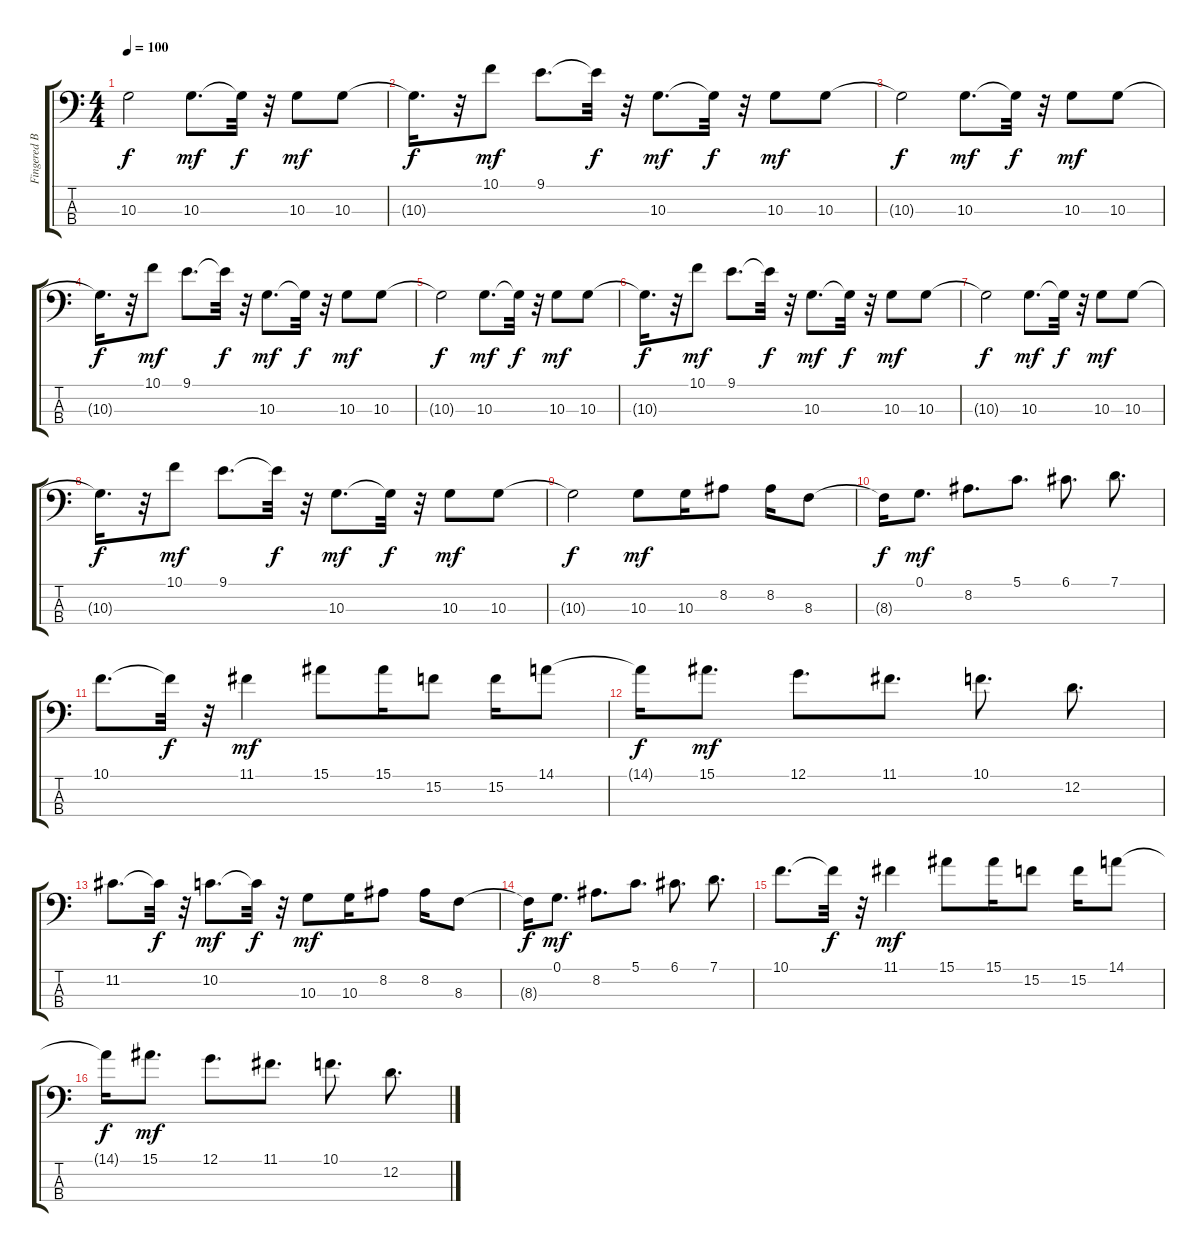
\track ("Fingered Bass" "Fingered B") {instrument electricbassfinger}
\staff {score tabs}
\tuning (G2 D2 A1 E1) {hide}
\ts (4 4)
\tempo 100
\clef f4
\ks c
10.3{t}.2{dy f} 10.3.8{d dy mf} 10.3{t}.32{dy f} r.32 10.3.8{dy mf} 10.3.8 |
10.3{t}.16{d dy f} r.32 10.1.8{dy mf} 9.1.8{d} 9.1{t}.32{dy f} r.32 10.3.8{d dy mf} 10.3{t}.32{dy f} r.32 10.3.8{dy mf} 10.3.8 |
10.3{t}.2{dy f} 10.3.8{d dy mf} 10.3{t}.32{dy f} r.32 10.3.8{dy mf} 10.3.8 |
10.3{t}.16{d dy f} r.32 10.1.8{dy mf} 9.1.8{d} 9.1{t}.32{dy f} r.32 10.3.8{d dy mf} 10.3{t}.32{dy f} r.32 10.3.8{dy mf} 10.3.8 |
10.3{t}.2{dy f} 10.3.8{d dy mf} 10.3{t}.32{dy f} r.32 10.3.8{dy mf} 10.3.8 |
10.3{t}.16{d dy f} r.32 10.1.8{dy mf} 9.1.8{d} 9.1{t}.32{dy f} r.32 10.3.8{d dy mf} 10.3{t}.32{dy f} r.32 10.3.8{dy mf} 10.3.8 |
10.3{t}.2{dy f} 10.3.8{d dy mf} 10.3{t}.32{dy f} r.32 10.3.8{dy mf} 10.3.8 |
10.3{t}.16{d dy f} r.32 10.1.8{dy mf} 9.1.8{d} 9.1{t}.32{dy f} r.32 10.3.8{d dy mf} 10.3{t}.32{dy f} r.32 10.3.8{dy mf} 10.3.8 |
10.3{t}.2{dy f} 10.3.8{dy mf} 10.3.16 8.2.8 8.2.16 8.3.8 |
8.3{t}.16{dy f} 0.1.8{d dy mf} 8.2.8{d} 5.1.8{d} 6.1.8{d} 7.1.8{d} |
10.1.8{d} 10.1{t}.32{dy f} r.32 11.1.4{dy mf} 15.1.8 15.1.16 15.2.8 15.2.16 14.1.8 |
14.1{t}.16{dy f} 15.1.8{d dy mf} 12.1.8{d} 11.1.8{d} 10.1.8{d} 12.2.8{d} |
11.2.8{d} 11.2{t}.32{dy f} r.32 10.2.8{d dy mf} 10.2{t}.32{dy f} r.32 10.3.8{dy mf} 10.3.16 8.2.8 8.2.16 8.3.8 |
8.3{t}.16{dy f} 0.1.8{d dy mf} 8.2.8{d} 5.1.8{d} 6.1.8{d} 7.1.8{d} |
10.1.8{d} 10.1{t}.32{dy f} r.32 11.1.4{dy mf} 15.1.8 15.1.16 15.2.8 15.2.16 14.1.8 |
14.1{t}.16{dy f} 15.1.8{d dy mf} 12.1.8{d} 11.1.8{d} 10.1.8{d} 12.2.8{d}
